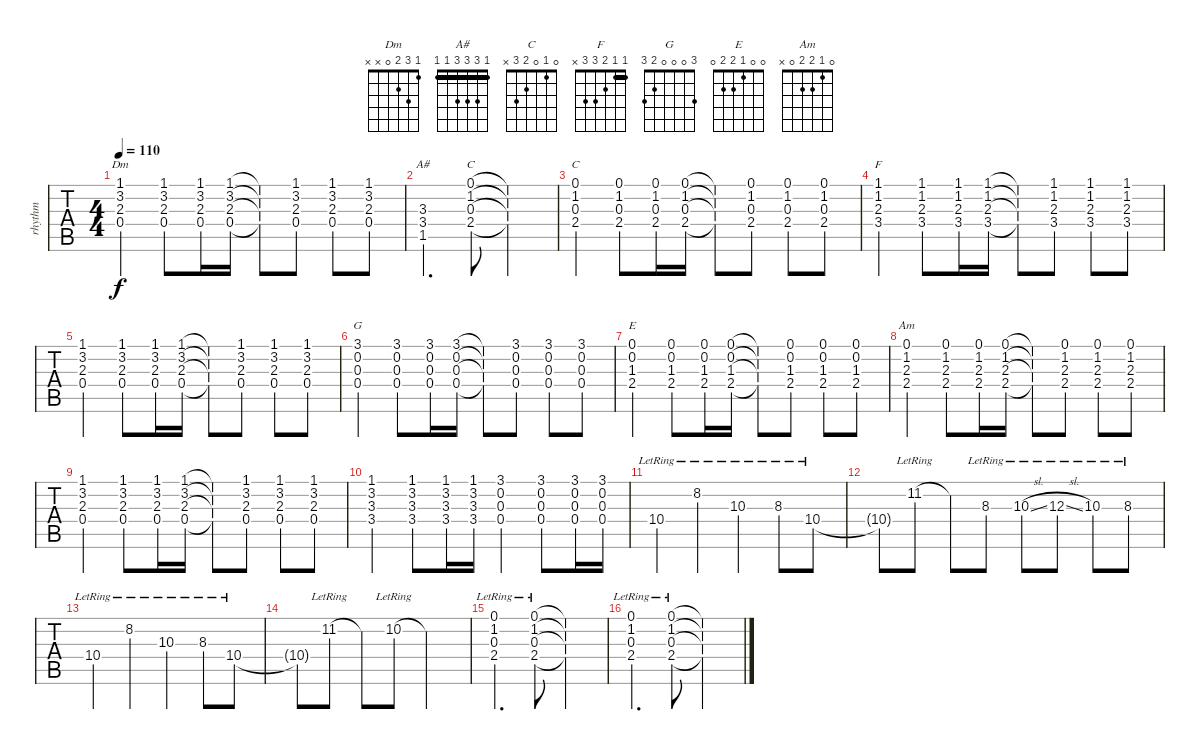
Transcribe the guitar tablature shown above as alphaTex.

\track ("rhythm" "rhythm") {instrument acousticguitarsteel}
\staff {tabs}
\tuning (E4 B3 G3 D3 A2 E2) {hide}
\chord ("Dm" 1 3 2 0 x x)
\chord ("A#" 1 3 3 3 1 1) {barre 1}
\chord ("C" 0 1 0 2 3 3)
\chord ("C" 0 1 0 2 3 x)
\chord ("F" 1 1 2 3 3 x) {barre 1}
\chord ("G" 3 0 0 0 2 3)
\chord ("E" 0 0 1 2 2 0)
\chord ("Am" 0 1 2 2 0 x)
\ts (4 4)
\tempo 110
\clef g2
\ks c
(1.1 3.2 2.3 0.4).4{ch "Dm" dy f} (1.1 3.2 2.3 0.4).8 (1.1 3.2 2.3 0.4).16 (1.1 3.2 2.3 0.4).16 (1.1{t} 3.2{t} 2.3{t} 0.4{t}).8 (1.1 3.2 2.3 0.4).8 (1.1 3.2 2.3 0.4).8 (1.1 3.2 2.3 0.4).8 |
(3.3 3.4 1.5).4{d ch "A#"} (0.1 1.2 0.3 2.4).8{ch "C"} (0.1{t} 1.2{t} 0.3{t} 2.4{t}).2 |
(0.1 1.2 0.3 2.4).4{ch "C"} (0.1 1.2 0.3 2.4).8 (0.1 1.2 0.3 2.4).16 (0.1 1.2 0.3 2.4).16 (0.1{t} 1.2{t} 0.3{t} 2.4{t}).8 (0.1 1.2 0.3 2.4).8 (0.1 1.2 0.3 2.4).8 (0.1 1.2 0.3 2.4).8 |
(1.1 1.2 2.3 3.4).4{ch "F"} (1.1 1.2 2.3 3.4).8 (1.1 1.2 2.3 3.4).16 (1.1 1.2 2.3 3.4).16 (1.1{t} 1.2{t} 2.3{t} 3.4{t}).8 (1.1 1.2 2.3 3.4).8 (1.1 1.2 2.3 3.4).8 (1.1 1.2 2.3 3.4).8 |
(1.1 3.2 2.3 0.4).4 (1.1 3.2 2.3 0.4).8 (1.1 3.2 2.3 0.4).16 (1.1 3.2 2.3 0.4).16 (1.1{t} 3.2{t} 2.3{t} 0.4{t}).8 (1.1 3.2 2.3 0.4).8 (1.1 3.2 2.3 0.4).8 (1.1 3.2 2.3 0.4).8 |
(3.1 0.2 0.3 0.4).4{ch "G"} (3.1 0.2 0.3 0.4).8 (3.1 0.2 0.3 0.4).16 (3.1 0.2 0.3 0.4).16 (3.1{t} 0.2{t} 0.3{t} 0.4{t}).8 (3.1 0.2 0.3 0.4).8 (3.1 0.2 0.3 0.4).8 (3.1 0.2 0.3 0.4).8 |
(0.1 0.2 1.3 2.4).4{ch "E"} (0.1 0.2 1.3 2.4).8 (0.1 0.2 1.3 2.4).16 (0.1 0.2 1.3 2.4).16 (0.1{t} 0.2{t} 1.3{t} 2.4{t}).8 (0.1 0.2 1.3 2.4).8 (0.1 0.2 1.3 2.4).8 (0.1 0.2 1.3 2.4).8 |
(0.1 1.2 2.3 2.4).4{ch "Am"} (0.1 1.2 2.3 2.4).8 (0.1 1.2 2.3 2.4).16 (0.1 1.2 2.3 2.4).16 (0.1{t} 1.2{t} 2.3{t} 2.4{t}).8 (0.1 1.2 2.3 2.4).8 (0.1 1.2 2.3 2.4).8 (0.1 1.2 2.3 2.4).8 |
(1.1 3.2 2.3 0.4).4 (1.1 3.2 2.3 0.4).8 (1.1 3.2 2.3 0.4).16 (1.1 3.2 2.3 0.4).16 (1.1{t} 3.2{t} 2.3{t} 0.4{t}).8 (1.1 3.2 2.3 0.4).8 (1.1 3.2 2.3 0.4).8 (1.1 3.2 2.3 0.4).8 |
(1.1 3.2 3.3 3.4).4 (1.1 3.2 3.3 3.4).8 (1.1 3.2 3.3 3.4).16 (1.1 3.2 3.3 3.4).16 (3.1 0.2 0.3 0.4).4 (3.1 0.2 0.3 0.4).8 (3.1 0.2 0.3 0.4).16 (3.1 0.2 0.3 0.4).16 |
10.4{lr}.4 8.2{lr}.4 10.3{lr}.4 8.3{lr}.8 10.4{lr}.8 |
10.4{t}.8 11.2{lr}.8 11.2{t}.8 8.3{lr}.8 10.3{sl lr}.8 12.3{sl lr}.8 10.3{lr}.8 8.3{lr}.8 |
10.4{lr}.4 8.2{lr}.4 10.3{lr}.4 8.3{lr}.8 10.4{lr}.8 |
10.4{t}.8 11.2{lr}.8 11.2{t}.8 10.2{lr}.8 10.2{t}.2 |
(0.1{lr} 1.2{lr} 0.3{lr} 2.4{lr}).4{d} (0.1{lr} 1.2{lr} 0.3{lr} 2.4{lr}).8 (0.1{t} 1.2{t} 0.3{t} 2.4{t}).2 |
(0.1{lr} 1.2{lr} 0.3{lr} 2.4{lr}).4{d} (0.1{lr} 1.2{lr} 0.3{lr} 2.4{lr}).8 (0.1{t} 1.2{t} 0.3{t} 2.4{t}).2
